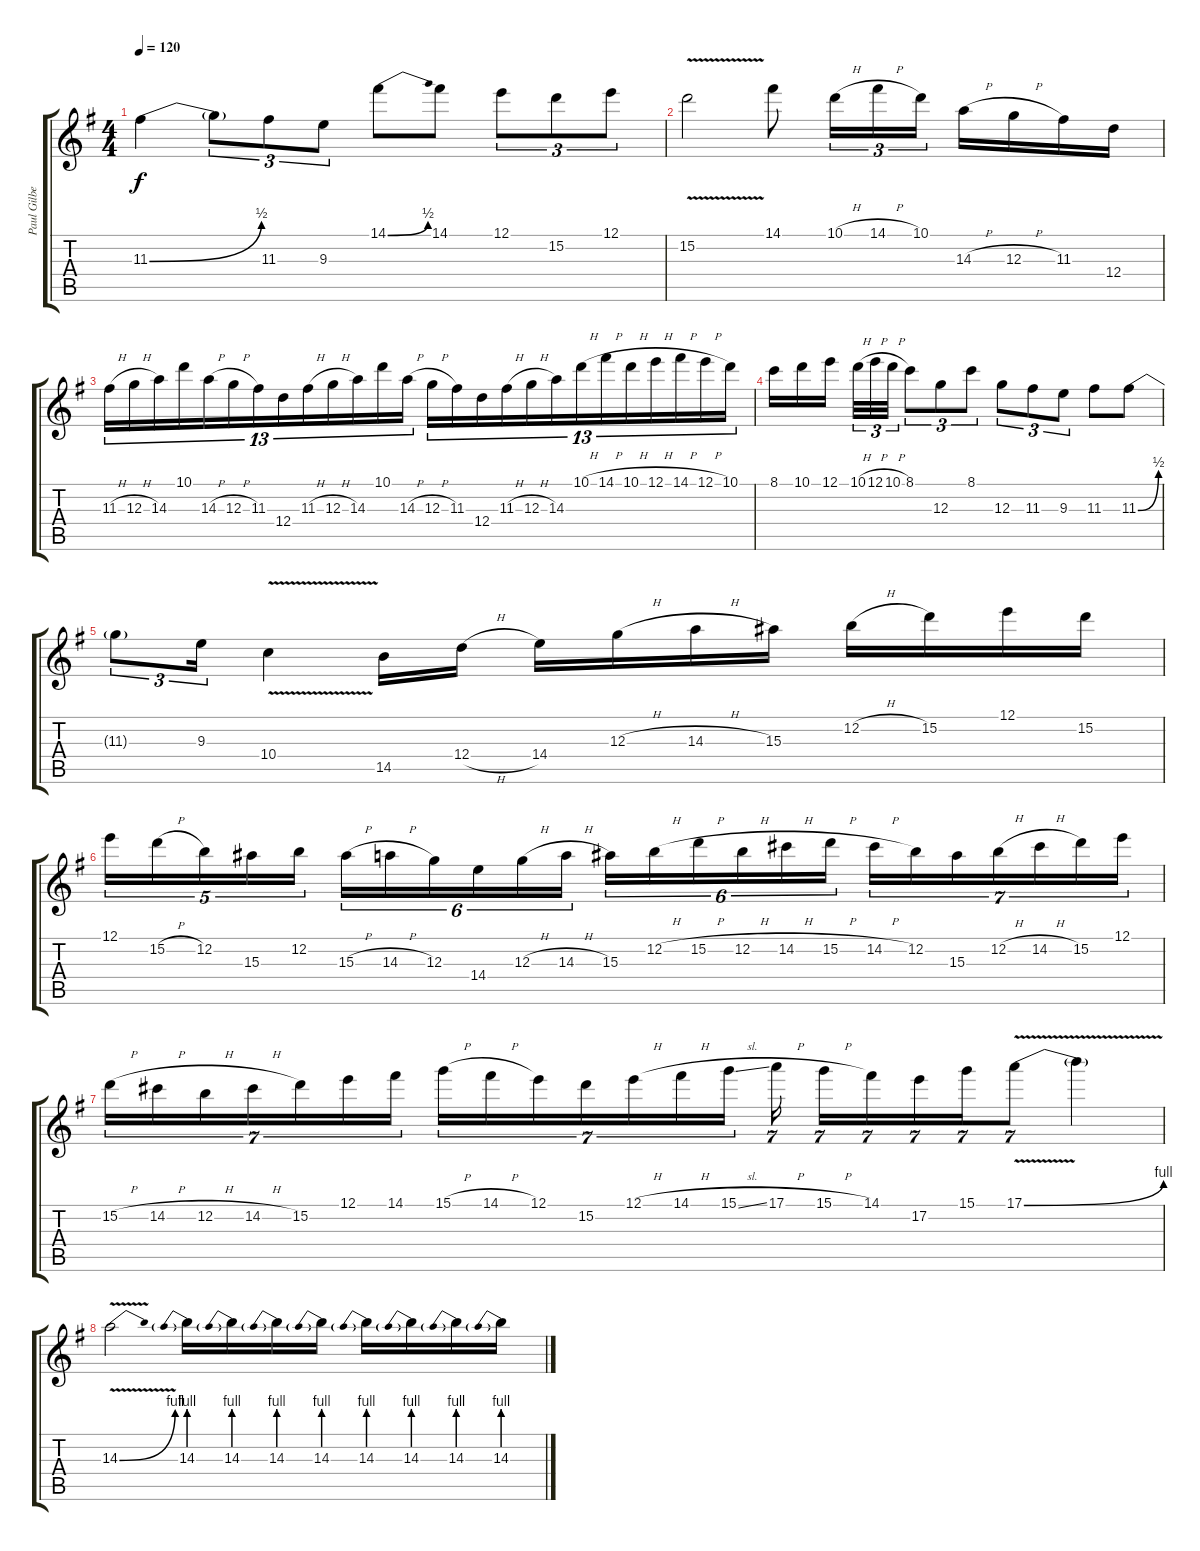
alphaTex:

\track ("Paul Gilbert (Lead Guitar)" "Paul Gilbe") {instrument distortionguitar}
\staff {score tabs}
\tuning (E4 B3 G3 D3 A2 E2) {hide}
\ts (4 4)
\tempo 120
\clef g2
\ks g
11.3{be (bend 0 0 60 2)}.4{dy f} 11.3{t}.8{tu (3 2)} 11.3.8{tu (3 2)} 9.3.8{tu (3 2)} 14.1{be (bend 0 0 60 2)}.8 14.1.8 12.1.8{tu (3 2)} 15.2.8{tu (3 2)} 12.1.8{tu (3 2)} |
15.2{v}.2 14.1.8 10.1{h}.16{tu (3 2)} 14.1{h}.16{tu (3 2)} 10.1.16{tu (3 2)} 14.3{h}.16 12.3{h}.16 11.3.16 12.4.16 |
11.3{h}.16{tu (13 8)} 12.3{h}.16{tu (13 8)} 14.3.16{tu (13 8)} 10.1.16{tu (13 8)} 14.3{h}.16{tu (13 8)} 12.3{h}.16{tu (13 8)} 11.3.16{tu (13 8)} 12.4.16{tu (13 8)} 11.3{h}.16{tu (13 8)} 12.3{h}.16{tu (13 8)} 14.3.16{tu (13 8)} 10.1.16{tu (13 8)} 14.3{h}.16{tu (13 8)} 12.3{h}.16{tu (13 8)} 11.3.16{tu (13 8)} 12.4.16{tu (13 8)} 11.3{h}.16{tu (13 8)} 12.3{h}.16{tu (13 8)} 14.3.16{tu (13 8)} 10.1{h}.16{tu (13 8)} 14.1{h}.16{tu (13 8)} 10.1{h}.16{tu (13 8)} 12.1{h}.16{tu (13 8)} 14.1{h}.16{tu (13 8)} 12.1{h}.16{tu (13 8)} 10.1.16{tu (13 8)} |
8.1.16 10.1.16 12.1.16{beam splitsecondary} 10.1{h}.32{tu (3 2)} 12.1{h}.32{tu (3 2)} 10.1{h}.32{tu (3 2)} 8.1.8{tu (3 2)} 12.3.8{tu (3 2)} 8.1.8{tu (3 2)} 12.3.8{tu (3 2)} 11.3.8{tu (3 2)} 9.3.8{tu (3 2)} 11.3.8 11.3{be (bend 0 0 60 2)}.8 |
11.3{t}.8{tu (3 2)} 9.3.16{tu (3 2)} 10.4{v}.4 14.5.16 12.4{h}.16 14.4.16 12.3{h}.16 14.3{h}.16 15.3.16 12.2{h}.16 15.2.16 12.1.16 15.2.16 |
12.1.16{tu (5 4)} 15.2{h}.16{tu (5 4)} 12.2.16{tu (5 4)} 15.3.16{tu (5 4)} 12.2.16{tu (5 4)} 15.3{h}.16{tu (6 4)} 14.3{h}.16{tu (6 4)} 12.3.16{tu (6 4)} 14.4.16{tu (6 4)} 12.3{h}.16{tu (6 4)} 14.3{h}.16{tu (6 4)} 15.3.16{tu (6 4)} 12.2{h}.16{tu (6 4)} 15.2{h}.16{tu (6 4)} 12.2{h}.16{tu (6 4)} 14.2{h}.16{tu (6 4)} 15.2{h}.16{tu (6 4)} 14.2{h}.16{tu (7 4)} 12.2.16{tu (7 4)} 15.3.16{tu (7 4)} 12.2{h}.16{tu (7 4)} 14.2{h}.16{tu (7 4)} 15.2.16{tu (7 4)} 12.1.16{tu (7 4)} |
15.2{h}.16{tu (7 4)} 14.2{h}.16{tu (7 4)} 12.2{h}.16{tu (7 4)} 14.2{h}.16{tu (7 4)} 15.2.16{tu (7 4)} 12.1.16{tu (7 4)} 14.1.16{tu (7 4)} 15.1{h}.16{tu (7 4)} 14.1{h}.16{tu (7 4)} 12.1.16{tu (7 4)} 15.2.16{tu (7 4)} 12.1{h}.16{tu (7 4)} 14.1{h}.16{tu (7 4)} 15.1{sl}.16{tu (7 4)} 17.1{h}.16{tu (7 4)} 15.1{h}.16{tu (7 4)} 14.1.16{tu (7 4)} 17.2.16{tu (7 4)} 15.1.16{tu (7 4)} 17.1{be (bend 0 0 60 4) v}.8{tu (7 4)} 17.1{t}.4 |
14.3{be (bend 0 0 60 4) v}.2 14.3{be (prebend 0 4 60 4)}.16 14.3{be (prebend 0 4 60 4)}.16 14.3{be (prebend 0 4 60 4)}.16 14.3{be (prebend 0 4 60 4)}.16 14.3{be (prebend 0 4 60 4)}.16 14.3{be (prebend 0 4 60 4)}.16 14.3{be (prebend 0 4 60 4)}.16 14.3{be (prebend 0 4 60 4)}.16
